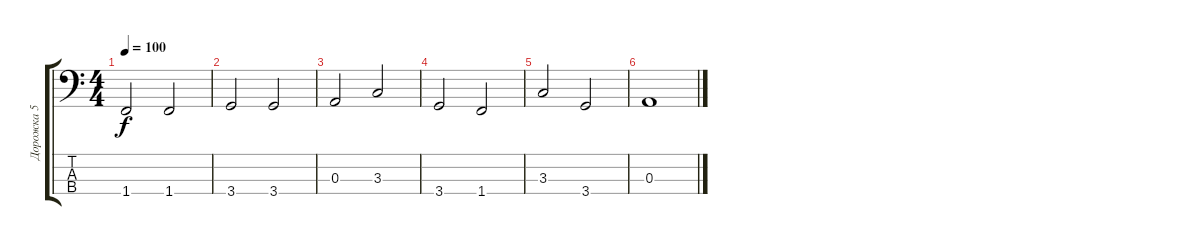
\track ("Дорожка 5" "Дорожка 5") {instrument electricbassfinger}
\staff {score tabs}
\tuning (G2 D2 A1 E1) {hide}
\ts (4 4)
\tempo 100
\clef f4
\ks c
1.4.2{dy f} 1.4.2 |
3.4.2 3.4.2 |
0.3.2 3.3.2 |
3.4.2 1.4.2 |
3.3.2 3.4.2 |
0.3.1
